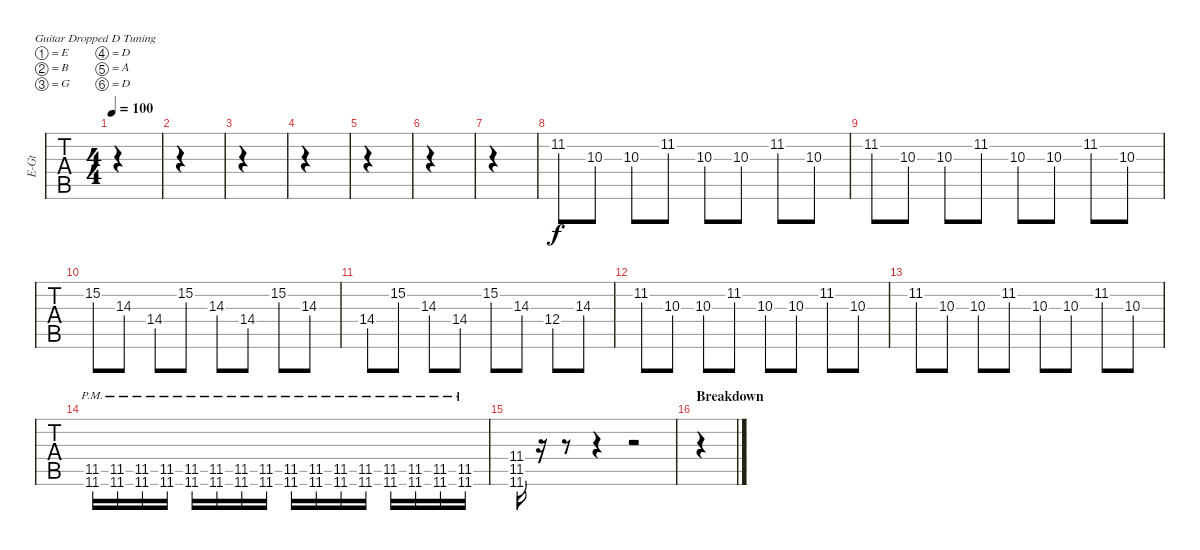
\defaultSystemsLayout 4
\bracketExtendMode groupsimilarinstruments
\multiBarRest
\otherSystemsTrackNameOrientation horizontal
\track ("David" "E-Gt") {mute instrument distortionguitar}
\staff {tabs}
\tuning (E4 B3 G3 D3 A2 D2)
\ts (4 4)
\tempo 100
\clef g2
\ks c
|
|
|
|
|
|
|
11.2{acc #}.8 10.3.8 10.3.8 11.2{acc #}.8 10.3.8 10.3.8 11.2{acc #}.8 10.3.8 |
11.2{acc #}.8 10.3.8 10.3.8 11.2{acc #}.8 10.3.8 10.3.8 11.2{acc #}.8 10.3.8 |
15.2.8 14.3.8 14.4.8 15.2.8 14.3.8 14.4.8 15.2.8 14.3.8 |
14.4.8 15.2.8 14.3.8 14.4.8 15.2.8 14.3.8 12.4.8 14.3.8 |
11.2{acc #}.8 10.3.8 10.3.8 11.2{acc #}.8 10.3.8 10.3.8 11.2{acc #}.8 10.3.8 |
11.2{acc #}.8 10.3.8 10.3.8 11.2{acc #}.8 10.3.8 10.3.8 11.2{acc #}.8 10.3.8 |
(11.5{pm acc #} 11.6{pm acc #}).16 (11.5{pm acc #} 11.6{pm acc #}).16 (11.5{pm acc #} 11.6{pm acc #}).16 (11.5{pm acc #} 11.6{pm acc #}).16 (11.5{pm acc #} 11.6{pm acc #}).16 (11.6{pm acc #} 11.5{pm acc #}).16 (11.6{pm acc #} 11.5{pm acc #}).16 (11.6{pm acc #} 11.5{pm acc #}).16 (11.5{pm acc #} 11.6{pm acc #}).16 (11.5{pm acc #} 11.6{pm acc #}).16 (11.5{pm acc #} 11.6{pm acc #}).16 (11.5{pm acc #} 11.6{pm acc #}).16 (11.5{pm acc #} 11.6{pm acc #}).16 (11.6{pm acc #} 11.5{pm acc #}).16 (11.6{pm acc #} 11.5{pm acc #}).16 (11.6{pm acc #} 11.5{pm acc #}).16 |
(11.6{acc #} 11.5{acc #} 11.4{acc #}).16 r.16 r.8 r.4 r.2 |
\section ("" "Breakdown")
